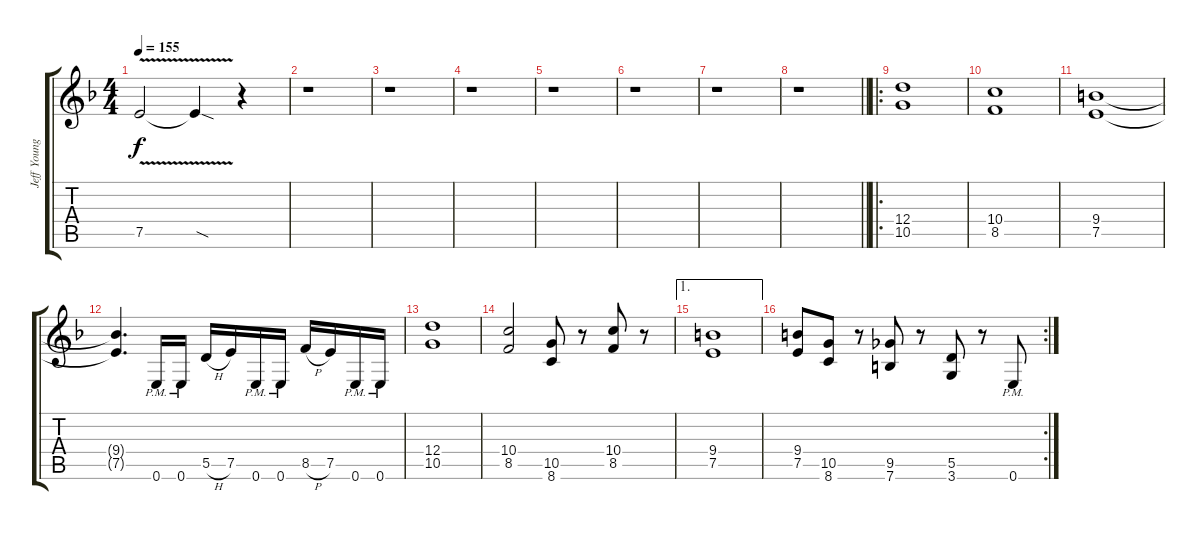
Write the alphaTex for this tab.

\track ("Jeff Young" "Jeff Young") {instrument distortionguitar}
\staff {score tabs}
\tuning (E4 B3 G3 D3 A2 E2) {hide}
\ts (4 4)
\tempo 155
\clef g2
\ks f
7.5{v}.2{dy f} 7.5{sod t}.4 r.4 |
r.1 |
r.1 |
r.1 |
r.1 |
r.1 |
r.1 |
\barLineRight lightlight
r.1 |
\ro
(12.4 10.5).1 |
(10.4 8.5).1 |
(9.4 7.5).1 |
(9.4{t} 7.5{t}).4{d} 0.6{pm}.16 0.6{pm}.16 5.5{h}.16 7.5.16 0.6{pm}.16 0.6{pm}.16 8.5{h}.16 7.5.16 0.6{pm}.16 0.6{pm}.16 |
(12.4 10.5).1 |
(10.4 8.5).2 (10.5 8.6).8 r.8 (10.4 8.5).8 r.8 |
\ae 1
(9.4 7.5).1 |
\rc 2
(9.4 7.5).8 (10.5 8.6).8 r.8 (9.5 7.6).8 r.8 (5.5 3.6).8 r.8 0.6{pm}.8
